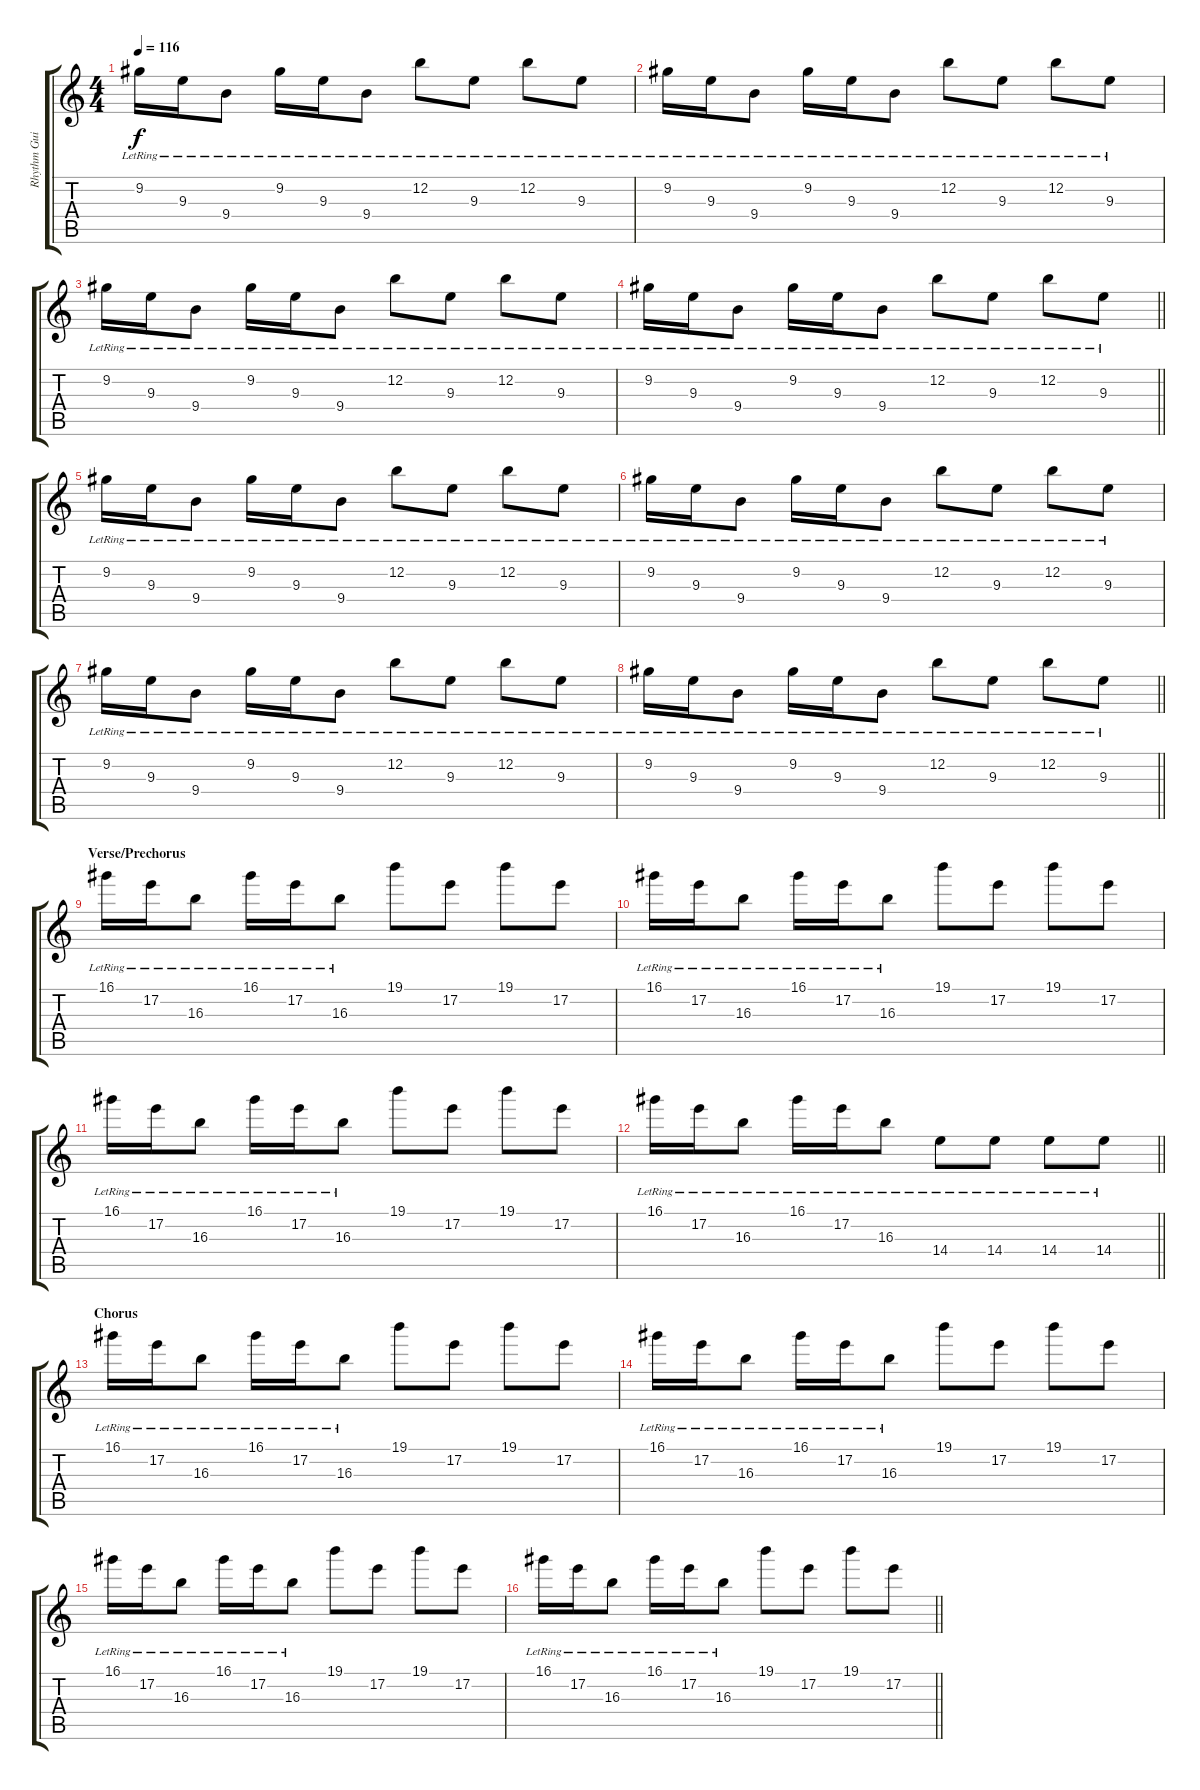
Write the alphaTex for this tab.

\track ("Rhythm Guitar" "Rhythm Gui") {instrument electricguitarjazz}
\staff {score tabs}
\tuning (E4 B3 G3 D3 A2 E2) {hide}
\ts (4 4)
\tempo 116
\clef g2
\ks c
9.2{lr}.16{dy f} 9.3{lr}.16 9.4{lr}.8 9.2{lr}.16 9.3{lr}.16 9.4{lr}.8 12.2{lr}.8 9.3{lr}.8 12.2{lr}.8 9.3{lr}.8 |
9.2{lr}.16 9.3{lr}.16 9.4{lr}.8 9.2{lr}.16 9.3{lr}.16 9.4{lr}.8 12.2{lr}.8 9.3{lr}.8 12.2{lr}.8 9.3{lr}.8 |
9.2{lr}.16 9.3{lr}.16 9.4{lr}.8 9.2{lr}.16 9.3{lr}.16 9.4{lr}.8 12.2{lr}.8 9.3{lr}.8 12.2{lr}.8 9.3{lr}.8 |
\barLineRight lightlight
9.2{lr}.16 9.3{lr}.16 9.4{lr}.8 9.2{lr}.16 9.3{lr}.16 9.4{lr}.8 12.2{lr}.8 9.3{lr}.8 12.2{lr}.8 9.3{lr}.8 |
9.2{lr}.16 9.3{lr}.16 9.4{lr}.8 9.2{lr}.16 9.3{lr}.16 9.4{lr}.8 12.2{lr}.8 9.3{lr}.8 12.2{lr}.8 9.3{lr}.8 |
9.2{lr}.16 9.3{lr}.16 9.4{lr}.8 9.2{lr}.16 9.3{lr}.16 9.4{lr}.8 12.2{lr}.8 9.3{lr}.8 12.2{lr}.8 9.3{lr}.8 |
9.2{lr}.16 9.3{lr}.16 9.4{lr}.8 9.2{lr}.16 9.3{lr}.16 9.4{lr}.8 12.2{lr}.8 9.3{lr}.8 12.2{lr}.8 9.3{lr}.8 |
\barLineRight lightlight
9.2{lr}.16 9.3{lr}.16 9.4{lr}.8 9.2{lr}.16 9.3{lr}.16 9.4{lr}.8 12.2{lr}.8 9.3{lr}.8 12.2{lr}.8 9.3{lr}.8 |
\section ("" "Verse/Prechorus")
16.1{lr}.16 17.2{lr}.16 16.3{lr}.8 16.1{lr}.16 17.2{lr}.16 16.3{lr}.8 19.1.8 17.2.8 19.1.8 17.2.8 |
16.1{lr}.16 17.2{lr}.16 16.3{lr}.8 16.1{lr}.16 17.2{lr}.16 16.3{lr}.8 19.1.8 17.2.8 19.1.8 17.2.8 |
16.1{lr}.16 17.2{lr}.16 16.3{lr}.8 16.1{lr}.16 17.2{lr}.16 16.3{lr}.8 19.1.8 17.2.8 19.1.8 17.2.8 |
\barLineRight lightlight
16.1{lr}.16 17.2{lr}.16 16.3{lr}.8 16.1{lr}.16 17.2{lr}.16 16.3{lr}.8 14.4{lr}.8 14.4{lr}.8 14.4{lr}.8 14.4{lr}.8 |
\section ("" "Chorus")
16.1{lr}.16 17.2{lr}.16 16.3{lr}.8 16.1{lr}.16 17.2{lr}.16 16.3{lr}.8 19.1.8 17.2.8 19.1.8 17.2.8 |
16.1{lr}.16 17.2{lr}.16 16.3{lr}.8 16.1{lr}.16 17.2{lr}.16 16.3{lr}.8 19.1.8 17.2.8 19.1.8 17.2.8 |
16.1{lr}.16 17.2{lr}.16 16.3{lr}.8 16.1{lr}.16 17.2{lr}.16 16.3{lr}.8 19.1.8 17.2.8 19.1.8 17.2.8 |
\barLineRight lightlight
16.1{lr}.16 17.2{lr}.16 16.3{lr}.8 16.1{lr}.16 17.2{lr}.16 16.3{lr}.8 19.1.8 17.2.8 19.1.8 17.2.8
